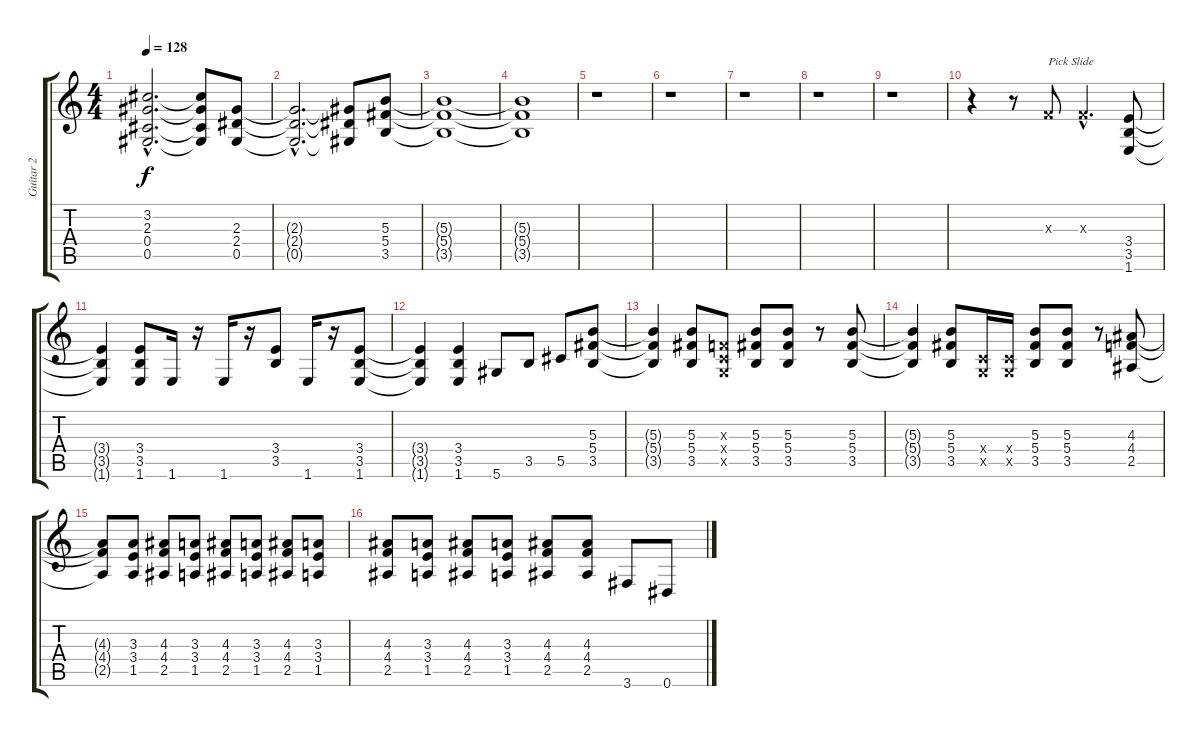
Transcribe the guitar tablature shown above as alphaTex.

\track ("Guitar 2" "Guitar 2") {instrument overdrivenguitar}
\staff {score tabs}
\tuning (Eb4 Bb3 Gb3 Db3 Ab2 Eb2) {hide}
\ts (4 4)
\tempo 128
\clef g2
\ks c
(3.2{hac t} 2.3{hac t} 0.4{hac t} 0.5{hac t}).2{d dy f} (3.2{t} 2.3{t} 0.4{t} 0.5{t}).8 (2.3 2.4 0.5).8 |
(2.3{hac t} 2.4{hac t} 0.5{hac t}).2{d} (2.3{t} 2.4{t} 0.5{t}).8 (5.3 5.4 3.5).8 |
(5.3{t} 5.4{t} 3.5{t}).1 |
(5.3{t} 5.4{t} 3.5{t}).1 |
r.1 |
r.1 |
r.1 |
r.1 |
r.1 |
r.4 r.8 -1.3{x}.8{txt "Pick Slide"} -1.3{hac x}.4{d} (3.4 3.5 1.6).8 |
(3.4{t} 3.5{t} 1.6{t}).4 (3.4 3.5 1.6).8 1.6.16 r.16 1.6.16 r.16 (3.4 3.5).8 1.6.16 r.16 (3.4 3.5 1.6).8 |
(3.4{t} 3.5{t} 1.6{t}).4 (3.4 3.5 1.6).4 5.6.8 3.5.8 5.5.8 (5.3 5.4 3.5).8 |
(5.3{t} 5.4{t} 3.5{t}).4 (5.3 5.4 3.5).8 (-1.3{x} -1.4{x} -1.5{x}).8 (5.3 5.4 3.5).8 (5.3 5.4 3.5).8 r.8 (5.3 5.4 3.5).8 |
(5.3{t} 5.4{t} 3.5{t}).4 (5.3 5.4 3.5).8 (-1.4{x} -1.5{x}).16 (-1.4{x} -1.5{x}).16 (5.3 5.4 3.5).8 (5.3 5.4 3.5).8 r.8 (4.3 4.4 2.5).8 |
(4.3{t} 4.4{t} 2.5{t}).8 (3.3 3.4 1.5).8 (4.3 4.4 2.5).8 (3.3 3.4 1.5).8 (4.3 4.4 2.5).8 (3.3 3.4 1.5).8 (4.3 4.4 2.5).8 (3.3 3.4 1.5).8 |
(4.3 4.4 2.5).8 (3.3 3.4 1.5).8 (4.3 4.4 2.5).8 (3.3 3.4 1.5).8 (4.3 4.4 2.5).8 (4.3 4.4 2.5).8 3.6.8 0.6.8
